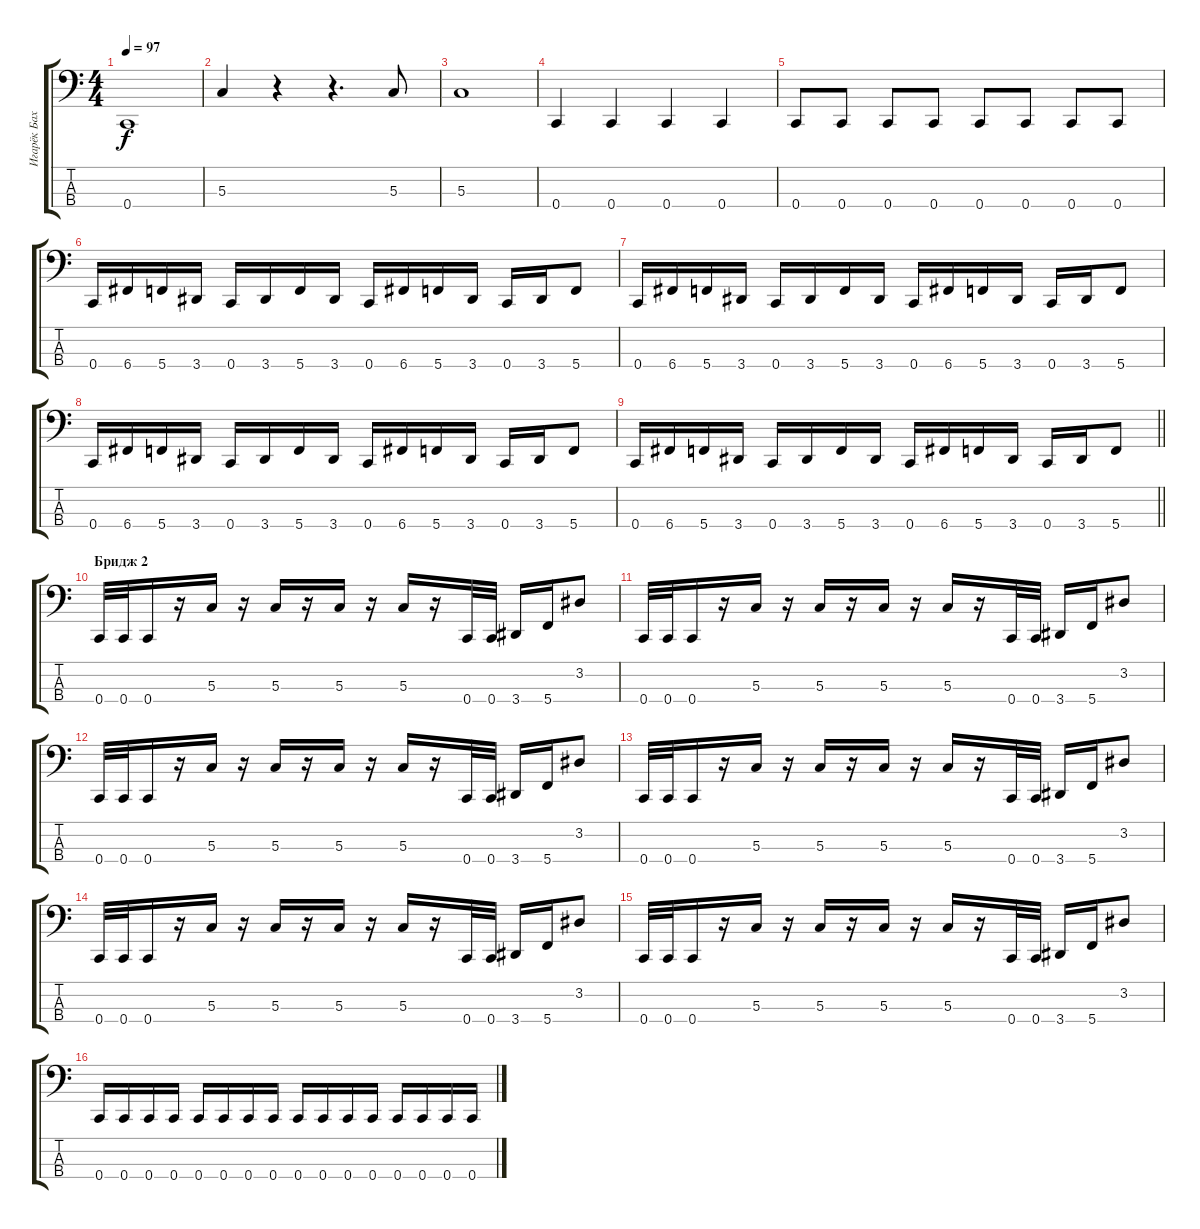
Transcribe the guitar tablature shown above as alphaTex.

\track ("Игарёк Бах" "Игарёк Бах") {instrument electricbassfinger}
\staff {score tabs}
\tuning (F2 C2 G1 C1) {hide}
\ts (4 4)
\tempo 97
\clef f4
\ks c
0.4{t}.1{dy f} |
5.3.4 r.4 r.4{d} 5.3.8 |
5.3.1 |
0.4.4 0.4.4 0.4.4 0.4.4 |
0.4.8 0.4.8 0.4.8 0.4.8 0.4.8 0.4.8 0.4.8 0.4.8 |
0.4.16 6.4.16 5.4.16 3.4.16 0.4.16 3.4.16 5.4.16 3.4.16 0.4.16 6.4.16 5.4.16 3.4.16 0.4.16 3.4.16 5.4.8 |
0.4.16 6.4.16 5.4.16 3.4.16 0.4.16 3.4.16 5.4.16 3.4.16 0.4.16 6.4.16 5.4.16 3.4.16 0.4.16 3.4.16 5.4.8 |
0.4.16 6.4.16 5.4.16 3.4.16 0.4.16 3.4.16 5.4.16 3.4.16 0.4.16 6.4.16 5.4.16 3.4.16 0.4.16 3.4.16 5.4.8 |
\barLineRight lightlight
0.4.16 6.4.16 5.4.16 3.4.16 0.4.16 3.4.16 5.4.16 3.4.16 0.4.16 6.4.16 5.4.16 3.4.16 0.4.16 3.4.16 5.4.8 |
\section ("" "Бридж 2")
0.4.32 0.4.32 0.4.16 r.16 5.3.16 r.16 5.3.16 r.16 5.3.16 r.16 5.3.16 r.16 0.4.32 0.4.32 3.4.16 5.4.16 3.2.8 |
0.4.32 0.4.32 0.4.16 r.16 5.3.16 r.16 5.3.16 r.16 5.3.16 r.16 5.3.16 r.16 0.4.32 0.4.32 3.4.16 5.4.16 3.2.8 |
0.4.32 0.4.32 0.4.16 r.16 5.3.16 r.16 5.3.16 r.16 5.3.16 r.16 5.3.16 r.16 0.4.32 0.4.32 3.4.16 5.4.16 3.2.8 |
0.4.32 0.4.32 0.4.16 r.16 5.3.16 r.16 5.3.16 r.16 5.3.16 r.16 5.3.16 r.16 0.4.32 0.4.32 3.4.16 5.4.16 3.2.8 |
0.4.32 0.4.32 0.4.16 r.16 5.3.16 r.16 5.3.16 r.16 5.3.16 r.16 5.3.16 r.16 0.4.32 0.4.32 3.4.16 5.4.16 3.2.8 |
0.4.32 0.4.32 0.4.16 r.16 5.3.16 r.16 5.3.16 r.16 5.3.16 r.16 5.3.16 r.16 0.4.32 0.4.32 3.4.16 5.4.16 3.2.8 |
0.4.16 0.4.16 0.4.16 0.4.16 0.4.16 0.4.16 0.4.16 0.4.16 0.4.16 0.4.16 0.4.16 0.4.16 0.4.16 0.4.16 0.4.16 0.4.16
